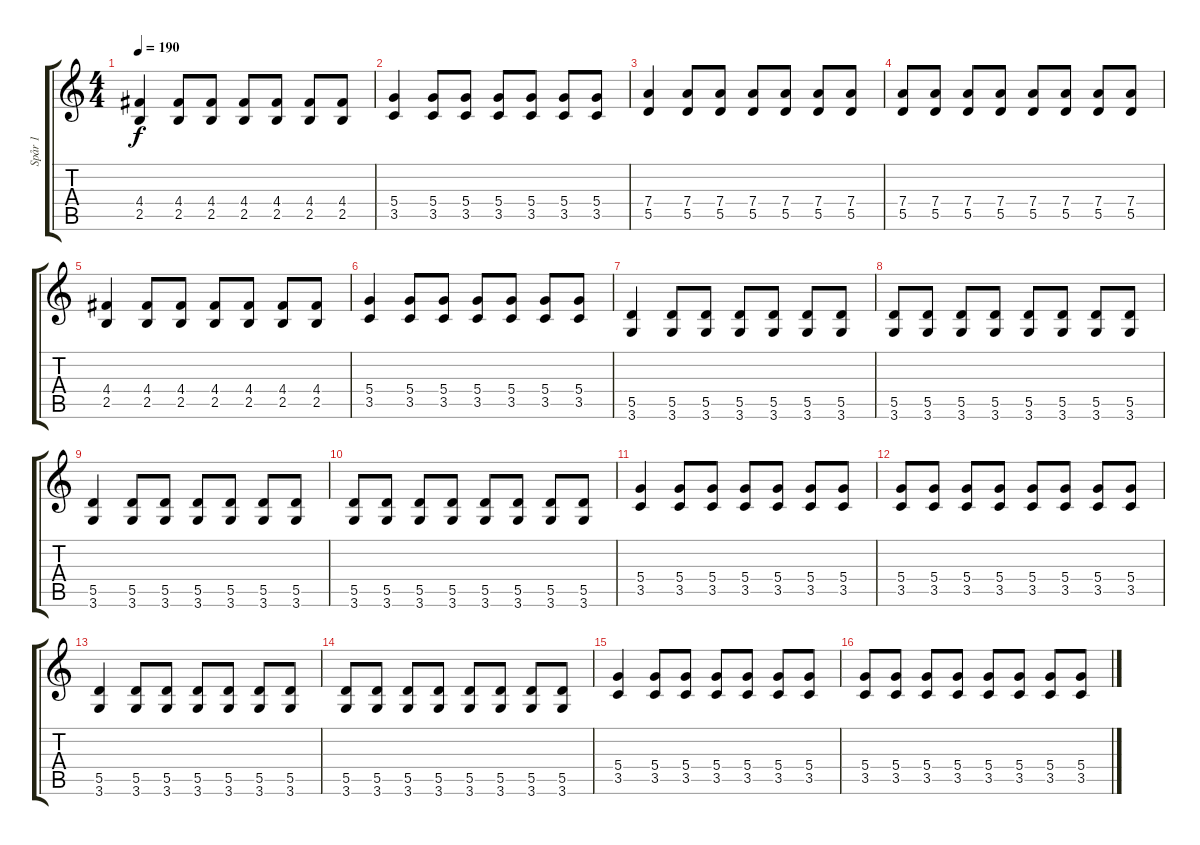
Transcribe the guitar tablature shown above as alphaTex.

\track ("Spår 1" "Spår 1") {instrument distortionguitar}
\staff {score tabs}
\tuning (E4 B3 G3 D3 A2 E2) {hide}
\ts (4 4)
\tempo 190
\clef g2
\ks c
(4.4 2.5).4{dy f} (4.4 2.5).8 (4.4 2.5).8 (4.4 2.5).8 (4.4 2.5).8 (4.4 2.5).8 (4.4 2.5).8 |
(5.4 3.5).4 (5.4 3.5).8 (5.4 3.5).8 (5.4 3.5).8 (5.4 3.5).8 (5.4 3.5).8 (5.4 3.5).8 |
(7.4 5.5).4 (7.4 5.5).8 (7.4 5.5).8 (7.4 5.5).8 (7.4 5.5).8 (7.4 5.5).8 (7.4 5.5).8 |
(7.4 5.5).8 (7.4 5.5).8 (7.4 5.5).8 (7.4 5.5).8 (7.4 5.5).8 (7.4 5.5).8 (7.4 5.5).8 (7.4 5.5).8 |
(4.4 2.5).4 (4.4 2.5).8 (4.4 2.5).8 (4.4 2.5).8 (4.4 2.5).8 (4.4 2.5).8 (4.4 2.5).8 |
(5.4 3.5).4 (5.4 3.5).8 (5.4 3.5).8 (5.4 3.5).8 (5.4 3.5).8 (5.4 3.5).8 (5.4 3.5).8 |
(5.5 3.6).4 (5.5 3.6).8 (5.5 3.6).8 (5.5 3.6).8 (5.5 3.6).8 (5.5 3.6).8 (5.5 3.6).8 |
(5.5 3.6).8 (5.5 3.6).8 (5.5 3.6).8 (5.5 3.6).8 (5.5 3.6).8 (5.5 3.6).8 (5.5 3.6).8 (5.5 3.6).8 |
(5.5 3.6).4 (5.5 3.6).8 (5.5 3.6).8 (5.5 3.6).8 (5.5 3.6).8 (5.5 3.6).8 (5.5 3.6).8 |
(5.5 3.6).8 (5.5 3.6).8 (5.5 3.6).8 (5.5 3.6).8 (5.5 3.6).8 (5.5 3.6).8 (5.5 3.6).8 (5.5 3.6).8 |
(5.4 3.5).4 (5.4 3.5).8 (5.4 3.5).8 (5.4 3.5).8 (5.4 3.5).8 (5.4 3.5).8 (5.4 3.5).8 |
(5.4 3.5).8 (5.4 3.5).8 (5.4 3.5).8 (5.4 3.5).8 (5.4 3.5).8 (5.4 3.5).8 (5.4 3.5).8 (5.4 3.5).8 |
(5.5 3.6).4 (5.5 3.6).8 (5.5 3.6).8 (5.5 3.6).8 (5.5 3.6).8 (5.5 3.6).8 (5.5 3.6).8 |
(5.5 3.6).8 (5.5 3.6).8 (5.5 3.6).8 (5.5 3.6).8 (5.5 3.6).8 (5.5 3.6).8 (5.5 3.6).8 (5.5 3.6).8 |
(5.4 3.5).4 (5.4 3.5).8 (5.4 3.5).8 (5.4 3.5).8 (5.4 3.5).8 (5.4 3.5).8 (5.4 3.5).8 |
(5.4 3.5).8 (5.4 3.5).8 (5.4 3.5).8 (5.4 3.5).8 (5.4 3.5).8 (5.4 3.5).8 (5.4 3.5).8 (5.4 3.5).8
